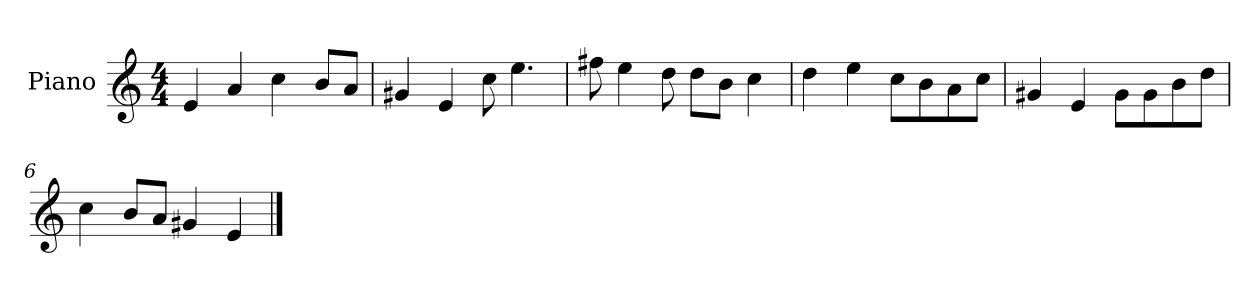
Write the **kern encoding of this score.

**kern
*part1
*staff1
*I"Piano
*I'P-no
*clefG2
*k[]
*M4/4
*MM90
=1
4e/
4a/
4cc\
8b/L
8a/J
=2
4g#X/
4e/
8cc\
4.ee\
=3
8ff#X\
4ee\
8dd\
8dd\L
8b\J
4cc\
=4
4dd\
4ee\
8cc\L
8b\
8a\
8cc\J
=5
4g#X/
4e/
8g#\L
8g#\
8b\
8dd\J
=6
4cc\
8b/L
8a/J
4g#X/
4e/
==
*-
